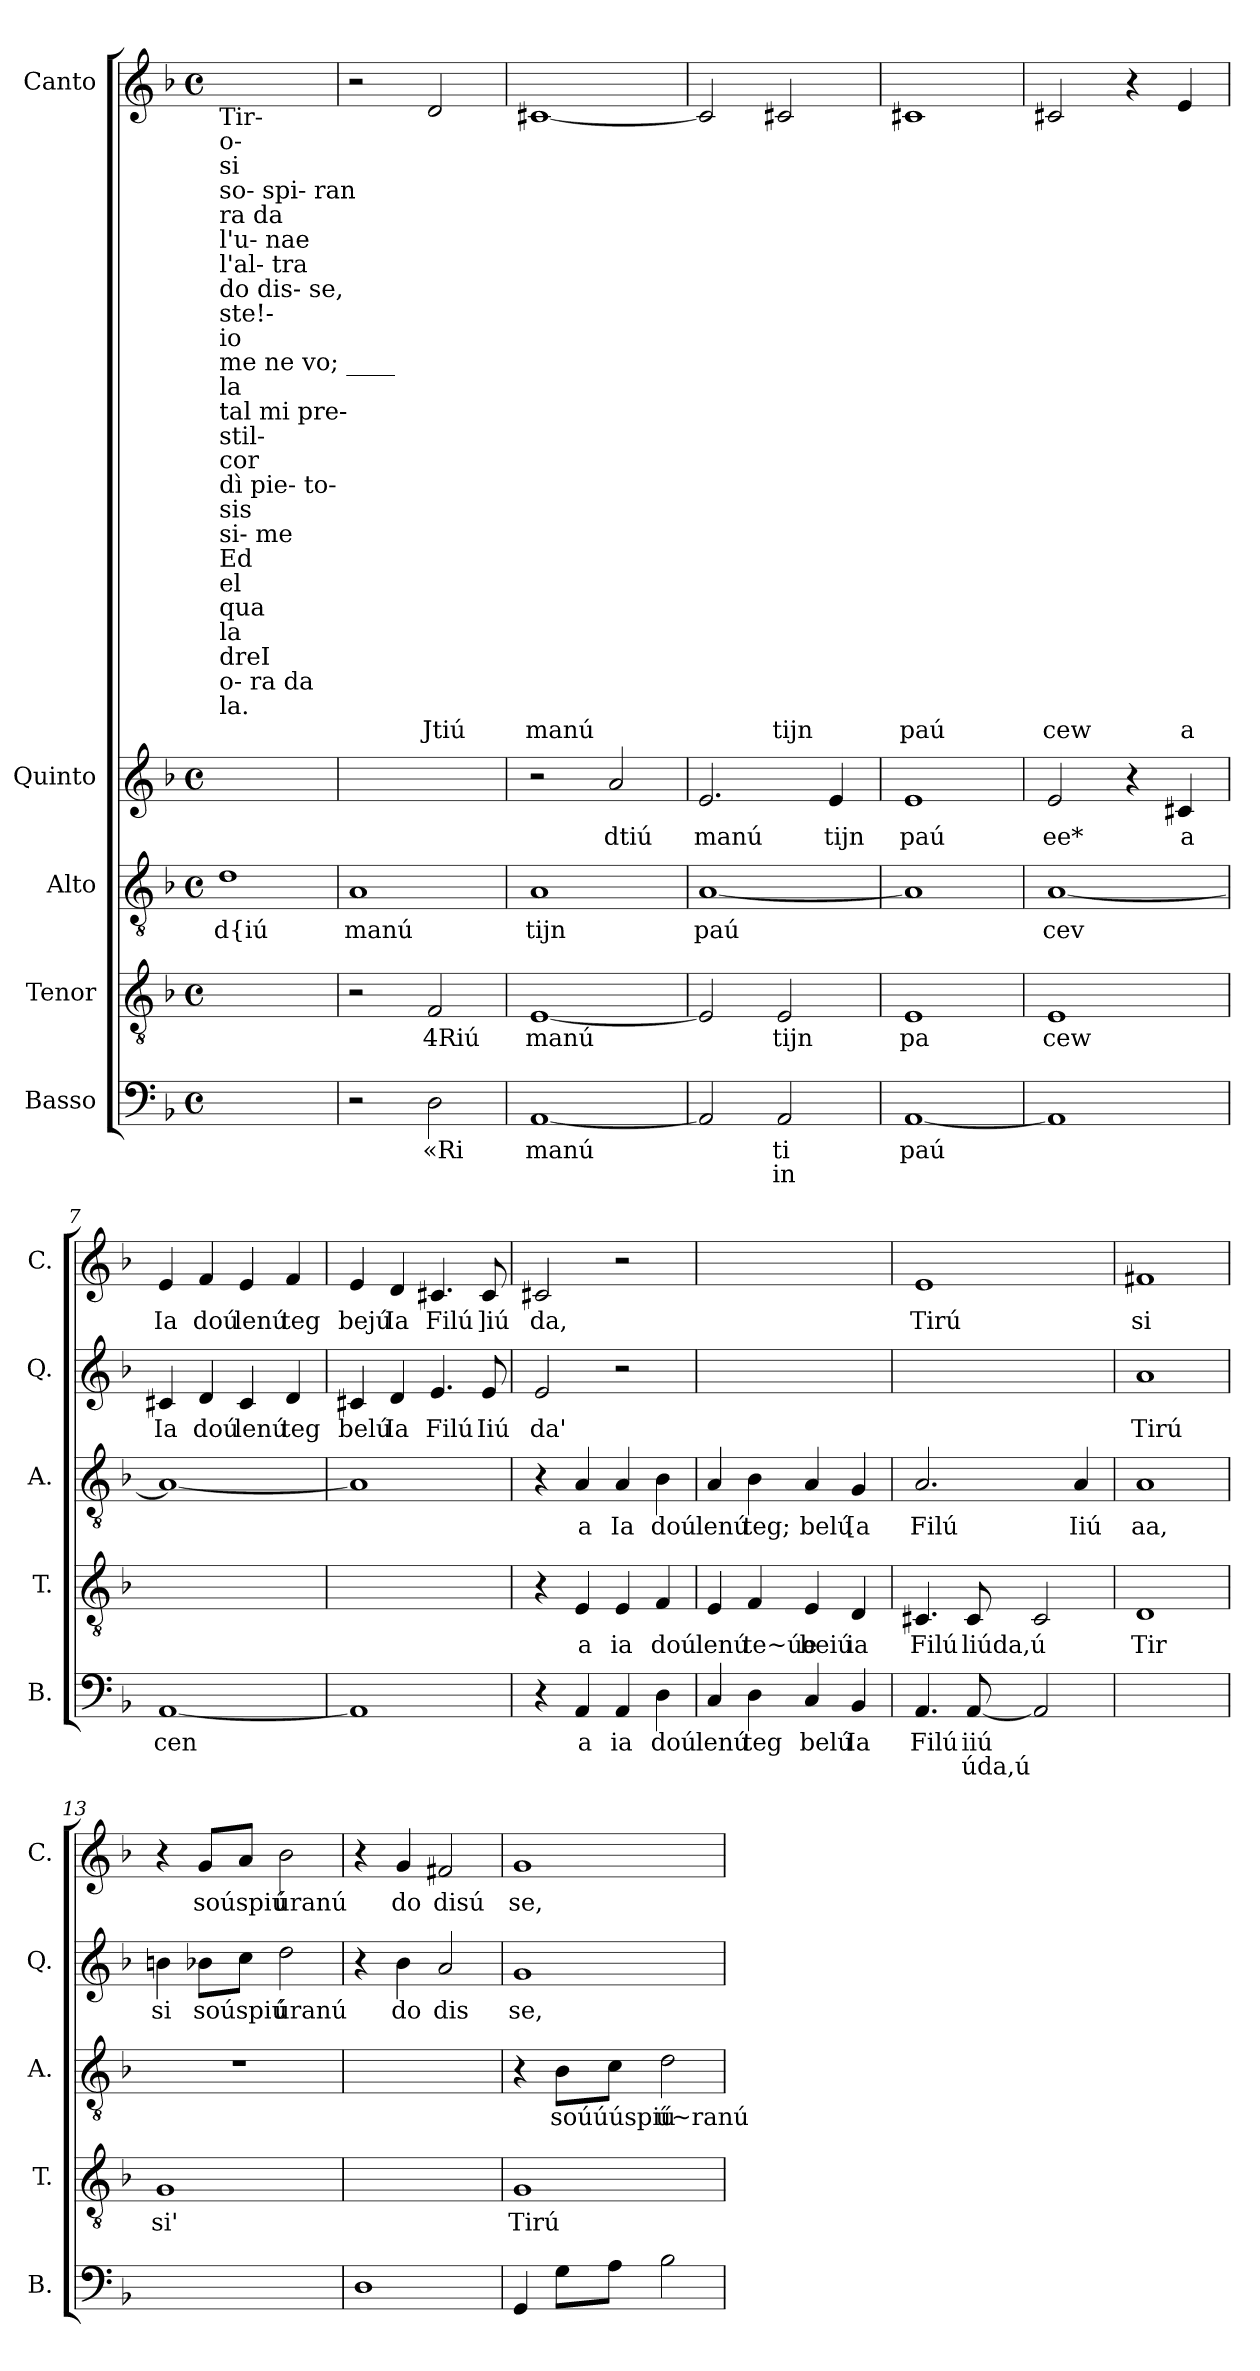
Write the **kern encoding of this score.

**kern	**text	**text	**kern	**text	**kern	**text	**kern	**text	**kern	**text
*part5	*part5	*part5	*part4	*part4	*part3	*part3	*part2	*part2	*part1	*part1
*staff5	*staff5	*staff5	*staff4	*staff4	*staff3	*staff3	*staff2	*staff2	*staff1	*staff1
*I"Basso	*	*	*I"Tenor	*	*I"Alto	*	*I"Quinto	*	*I"Canto	*
*I'B.	*	*	*I'T.	*	*I'A.	*	*I'Q.	*	*I'C.	*
*clefF4	*	*	*clefGv2	*	*clefGv2	*	*clefG2	*	*clefG2	*
*k[b-]	*	*	*k[b-]	*	*k[b-]	*	*k[b-]	*	*k[b-]	*
*F:	*	*	*F:	*	*F:	*	*F:	*	*F:	*
*M4/4	*	*	*M4/4	*	*M4/4	*	*M4/4	*	*M4/4	*
*met(c)	*	*	*met(c)	*	*met(c)	*	*met(c)	*	*met(c)	*
=1	=1	=1	=1	=1	=1	=1	=1	=1	=1	=1
!	!	!	!	!	!	!	!	!	!LO:TX:b:t=Tir-	!
!	!	!	!	!	!	!	!	!	!LO:TX:b:t=o-	!
!	!	!	!	!	!	!	!	!	!LO:TX:b:t=si	!
!	!	!	!	!	!	!	!	!	!LO:TX:b:t=so- spi- ran	!
!	!	!	!	!	!	!	!	!	!LO:TX:b:t=ra da	!
!	!	!	!	!	!	!	!	!	!LO:TX:b:t=l'u- nae	!
!	!	!	!	!	!	!	!	!	!LO:TX:b:t=l'al- tra	!
!	!	!	!	!	!	!	!	!	!LO:TX:b:t=do dis- se,	!
!	!	!	!	!	!	!	!	!	!LO:TX:b:t=ste!-	!
!	!	!	!	!	!	!	!	!	!LO:TX:b:t=io	!
!	!	!	!	!	!	!	!	!	!LO:TX:b:t=me ne vo; ____	!
!	!	!	!	!	!	!	!	!	!LO:TX:b:t=la	!
!	!	!	!	!	!	!	!	!	!LO:TX:b:t=tal mi pre-	!
!	!	!	!	!	!	!	!	!	!LO:TX:b:t=stil-	!
!	!	!	!	!	!	!	!	!	!LO:TX:b:t=cor	!
!	!	!	!	!	!	!	!	!	!LO:TX:b:t=dì pie- to-	!
!	!	!	!	!	!	!	!	!	!LO:TX:b:t=sis	!
!	!	!	!	!	!	!	!	!	!LO:TX:b:t=si- me	!
!	!	!	!	!	!	!	!	!	!LO:TX:b:t=Ed	!
!	!	!	!	!	!	!	!	!	!LO:TX:b:t=el	!
!	!	!	!	!	!	!	!	!	!LO:TX:b:t=qua	!
!	!	!	!	!	!	!	!	!	!LO:TX:b:t=la	!
!	!	!	!	!	!	!	!	!	!LO:TX:b:t=dreI	!
!	!	!	!	!	!	!	!	!	!LO:TX:b:t=o- ra da	!
!	!	!	!	!	!	!	!	!	!LO:TX:b:t=la.	!
!	!	!	!	!	!	!LO:LY:b	!	!	!	!
1ryy	.	.	1ryy	.	1d	d{iú	1ryy	.	1ryy	.
=2	=2	=2	=2	=2	=2	=2	=2	=2	=2	=2
!	!	!	!	!	!	!LO:LY:b	!	!	!	!
2r	.	.	2r	.	1A	manú	1ryy	.	2r	.
!	!LO:LY:b	!	!	!LO:LY:b	!	!	!	!	!	!LO:LY:b
2D\	«Ri	.	2F/	4Riú	.	.	.	.	2d/	Jtiú
=3	=3	=3	=3	=3	=3	=3	=3	=3	=3	=3
!	!LO:LY:b	!	!	!LO:LY:b	!	!LO:LY:b	!	!	!	!LO:LY:b
[1AA	manú	.	[1E	manú	1A	tijn	2r	.	[1c#X	manú
!	!	!	!	!	!	!	!	!LO:LY:b	!	!
.	.	.	.	.	.	.	2a/	dtiú	.	.
=4	=4	=4	=4	=4	=4	=4	=4	=4	=4	=4
!	!	!	!	!	!	!LO:LY:b	!	!LO:LY:b	!	!
2AA/]	.	.	2E/]	.	[1A	paú	2.e/	manú	2c#/]	.
!	!LO:LY:b	!LO:LY:b	!	!LO:LY:b	!	!	!	!	!	!LO:LY:b
2AA/	ti	in	2E/	tijn	.	.	.	.	2c#X/	tijn
!	!	!	!	!	!	!	!	!LO:LY:b	!	!
.	.	.	.	.	.	.	4e/	tijn	.	.
=5	=5	=5	=5	=5	=5	=5	=5	=5	=5	=5
!	!LO:LY:b	!	!	!LO:LY:b	!	!	!	!LO:LY:b	!	!LO:LY:b
[1AA	paú	.	1E	pa	1A]	.	1e	paú	1c#X	paú
=6	=6	=6	=6	=6	=6	=6	=6	=6	=6	=6
!	!	!	!	!LO:LY:b	!	!LO:LY:b	!	!LO:LY:b	!	!LO:LY:b
1AA]	.	.	1E	cew	[1A	cev	2e/	ee*	2c#X/	cew
.	.	.	.	.	.	.	4r	.	4r	.
!	!	!	!	!	!	!	!	!LO:LY:b	!	!LO:LY:b
.	.	.	.	.	.	.	4c#X/	a	4e/	a
!!LO:LB:g=z
=7	=7	=7	=7	=7	=7	=7	=7	=7	=7	=7
!	!LO:LY:b	!	!	!	!	!	!	!LO:LY:b	!	!LO:LY:b
[1AA	cen	.	1ryy	.	1A_	.	4c#X/	Ia	4e/	Ia
!	!	!	!	!	!	!	!	!LO:LY:b	!	!LO:LY:b
.	.	.	.	.	.	.	4d/	doú	4f/	doú
!	!	!	!	!	!	!	!	!LO:LY:b	!	!LO:LY:b
.	.	.	.	.	.	.	4c#/	lenú	4e/	lenú
!	!	!	!	!	!	!	!	!LO:LY:b	!	!LO:LY:b
.	.	.	.	.	.	.	4d/	teg	4f/	teg
=8	=8	=8	=8	=8	=8	=8	=8	=8	=8	=8
!	!	!	!	!	!	!	!	!LO:LY:b	!	!LO:LY:b
1AA]	.	.	1ryy	.	1A]	.	4c#X/	belú	4e/	bejú
!	!	!	!	!	!	!	!	!LO:LY:b	!	!LO:LY:b
.	.	.	.	.	.	.	4d/	Ia	4d/	Ia
!	!	!	!	!	!	!	!	!LO:LY:b	!	!LO:LY:b
.	.	.	.	.	.	.	4.e/	Filú	4.c#X/	Filú
!	!	!	!	!	!	!	!	!LO:LY:b	!	!LO:LY:b
.	.	.	.	.	.	.	8e/	Iiú	8c#/	]iú
=9	=9	=9	=9	=9	=9	=9	=9	=9	=9	=9
!	!	!	!	!	!	!	!	!LO:LY:b	!	!LO:LY:b
4r	.	.	4r	.	4r	.	2e/	da'	2c#X/	da,
!	!LO:LY:b	!	!	!LO:LY:b	!	!LO:LY:b	!	!	!	!
4AA/	a	.	4E/	a	4A/	a	.	.	.	.
!	!LO:LY:b	!	!	!LO:LY:b	!	!LO:LY:b	!	!	!	!
4AA/	ia	.	4E/	ia	4A/	Ia	2r	.	2r	.
!	!LO:LY:b	!	!	!LO:LY:b	!	!LO:LY:b	!	!	!	!
4D\	doú	.	4F/	doú	4B-\	doú	.	.	.	.
=10	=10	=10	=10	=10	=10	=10	=10	=10	=10	=10
!	!LO:LY:b	!	!	!LO:LY:b	!	!LO:LY:b	!	!	!	!
4C/	lenú	.	4E/	lenú	4A/	lenú	1ryy	.	1ryy	.
!	!LO:LY:b	!	!	!LO:LY:b	!	!LO:LY:b	!	!	!	!
4D\	teg	.	4F/	te~úe	4B-\	teg;	.	.	.	.
!	!LO:LY:b	!	!	!LO:LY:b	!	!LO:LY:b	!	!	!	!
4C/	belú	.	4E/	beiú	4A/	belú	.	.	.	.
!	!LO:LY:b	!	!	!LO:LY:b	!	!LO:LY:b	!	!	!	!
4BB-/	Ia	.	4D/	ia	4G/	[a	.	.	.	.
=11	=11	=11	=11	=11	=11	=11	=11	=11	=11	=11
!	!LO:LY:b	!	!	!LO:LY:b	!	!LO:LY:b	!	!	!	!LO:LY:b
4.AA/	Filú	.	4.C#X/	Filú	2.A/	Filú	1ryy	.	1e	Tirú
!	!LO:LY:b	!LO:LY:b	!	!LO:LY:b	!	!	!	!	!	!
[8AA/	iiú	úda,ú	8C#/	liúda,ú	.	.	.	.	.	.
2AA/]	.	.	2C#/	.	.	.	.	.	.	.
!	!	!	!	!	!	!LO:LY:b	!	!	!	!
.	.	.	.	.	4A/	Iiú	.	.	.	.
!!LO:PB:g=z
=12	=12	=12	=12	=12	=12	=12	=12	=12	=12	=12
!	!	!	!	!LO:LY:b	!	!LO:LY:b	!	!LO:LY:b	!	!LO:LY:b
1ryy	.	.	1D	Tir	1A	aa,	1a	Tirú	1f#X	si
=13	=13	=13	=13	=13	=13	=13	=13	=13	=13	=13
!	!	!	!	!LO:LY:b	!	!	!	!LO:LY:b	!	!
1ryy	.	.	1G	si'	1r	.	4bn\	si	4r	.
!	!	!	!	!	!	!	!	!LO:LY:b	!	!LO:LY:b
.	.	.	.	.	.	.	8b-X\L	soúspiú	8g/L	soúspiú
.	.	.	.	.	.	.	8cc\J	.	8a/J	.
!	!	!	!	!	!	!	!	!LO:LY:b	!	!LO:LY:b
.	.	.	.	.	.	.	2dd\	úranú	2b-\	úranú
=14	=14	=14	=14	=14	=14	=14	=14	=14	=14	=14
1D	.	.	1ryy	.	1ryy	.	4r	.	4r	.
!	!	!	!	!	!	!	!	!LO:LY:b	!	!LO:LY:b
.	.	.	.	.	.	.	4b-\	do	4g/	do
!	!	!	!	!	!	!	!	!LO:LY:b	!	!LO:LY:b
.	.	.	.	.	.	.	2a/	dis	2f#X/	disú
=15	=15	=15	=15	=15	=15	=15	=15	=15	=15	=15
!	!	!	!	!LO:LY:b	!	!	!	!LO:LY:b	!	!LO:LY:b
4GG/	.	.	1G	Tirú	4r	.	1g	se,	1g	se,
!	!	!	!	!	!	!LO:LY:b	!	!	!	!
8G\L	.	.	.	.	8B-\L	soúúúspiú	.	.	.	.
8A\J	.	.	.	.	8c\J	.	.	.	.	.
!	!	!	!	!	!	!LO:LY:b	!	!	!	!
2B-\	.	.	.	.	2d\	ú~ranú	.	.	.	.
=	=	=	=	=	=	=	=	=	=	=
*-	*-	*-	*-	*-	*-	*-	*-	*-	*-	*-
